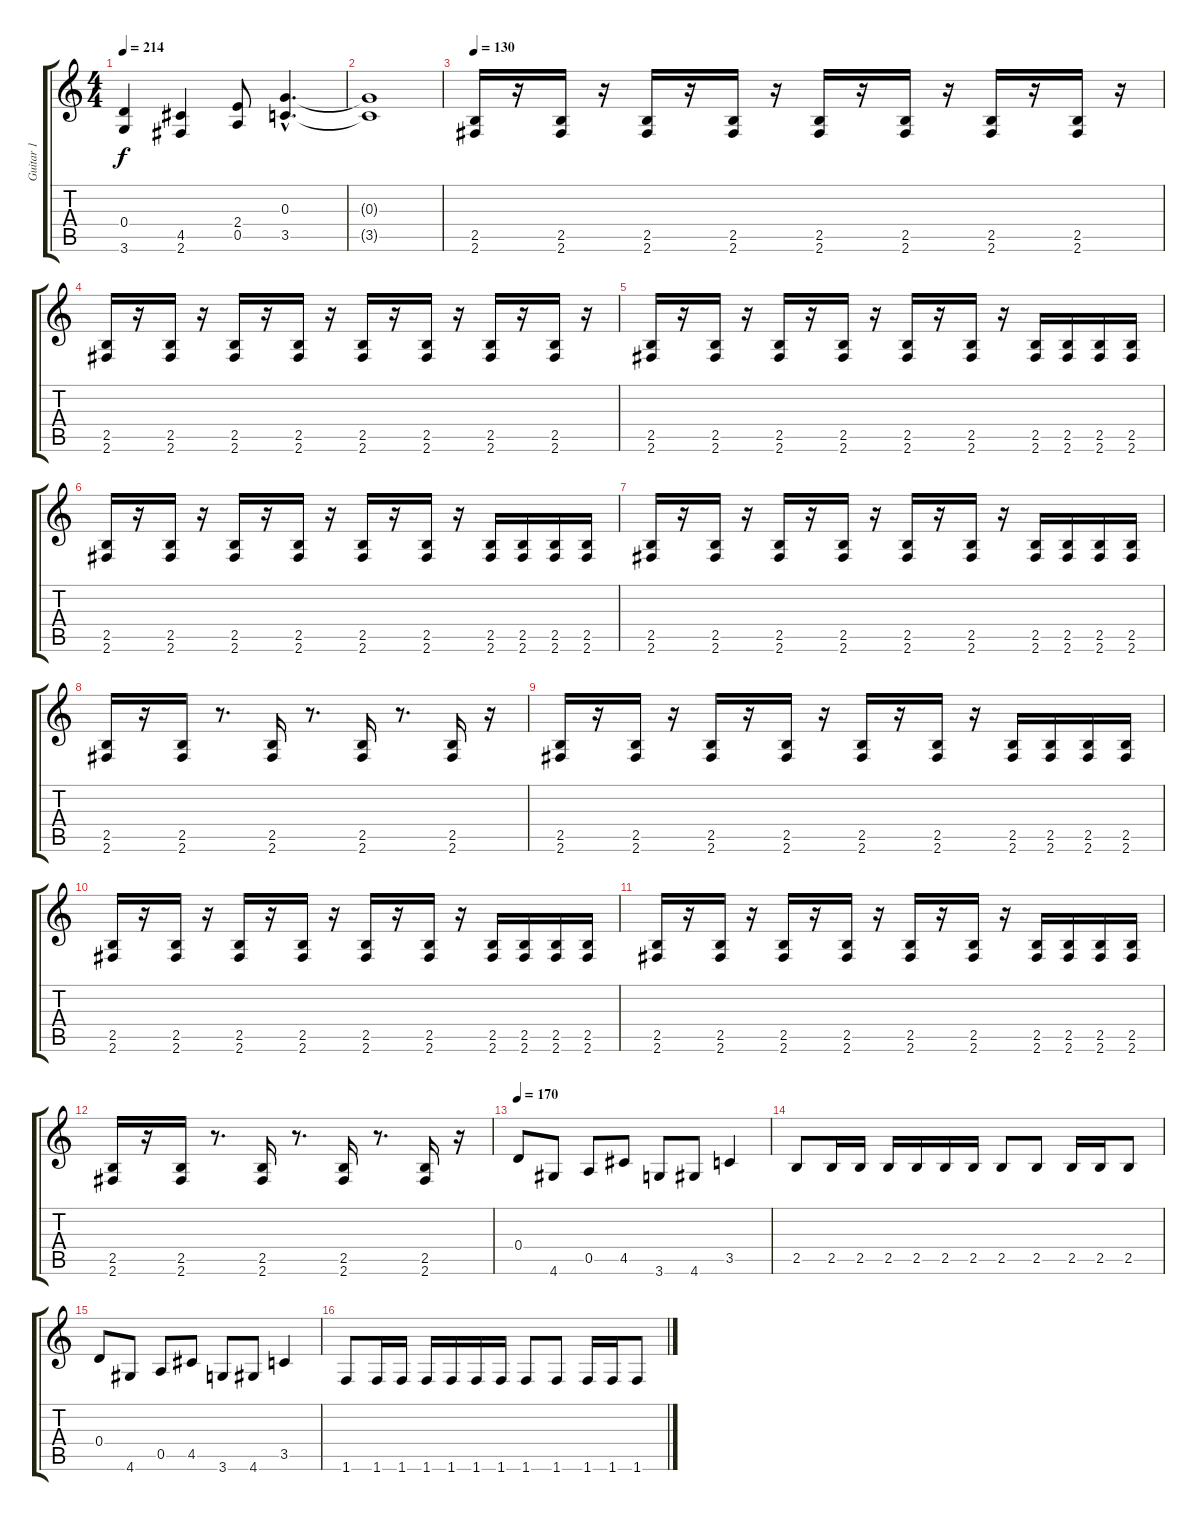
\track ("Guitar 1            " "Guitar 1  ") {instrument overdrivenguitar}
\staff {score tabs}
\tuning (E4 B3 G3 D3 A2 E2) {hide}
\ts (4 4)
\tempo 214
\clef g2
\ks c
(0.4 3.6).4{dy f} (4.5 2.6).4 (2.4 0.5).8 (0.3{hac} 3.5{hac}).4{d} |
(0.3{t} 3.5{t}).1 |
\tempo 130
(2.5 2.6).16 r.16 (2.5 2.6).16 r.16 (2.5 2.6).16 r.16 (2.5 2.6).16 r.16 (2.5 2.6).16 r.16 (2.5 2.6).16 r.16 (2.5 2.6).16 r.16 (2.5 2.6).16 r.16 |
(2.5 2.6).16 r.16 (2.5 2.6).16 r.16 (2.5 2.6).16 r.16 (2.5 2.6).16 r.16 (2.5 2.6).16 r.16 (2.5 2.6).16 r.16 (2.5 2.6).16 r.16 (2.5 2.6).16 r.16 |
(2.5 2.6).16 r.16 (2.5 2.6).16 r.16 (2.5 2.6).16 r.16 (2.5 2.6).16 r.16 (2.5 2.6).16 r.16 (2.5 2.6).16 r.16 (2.5 2.6).16 (2.5 2.6).16 (2.5 2.6).16 (2.5 2.6).16 |
(2.5 2.6).16 r.16 (2.5 2.6).16 r.16 (2.5 2.6).16 r.16 (2.5 2.6).16 r.16 (2.5 2.6).16 r.16 (2.5 2.6).16 r.16 (2.5 2.6).16 (2.5 2.6).16 (2.5 2.6).16 (2.5 2.6).16 |
(2.5 2.6).16 r.16 (2.5 2.6).16 r.16 (2.5 2.6).16 r.16 (2.5 2.6).16 r.16 (2.5 2.6).16 r.16 (2.5 2.6).16 r.16 (2.5 2.6).16 (2.5 2.6).16 (2.5 2.6).16 (2.5 2.6).16 |
(2.5 2.6).16 r.16 (2.5 2.6).16 r.8{d} (2.5 2.6).16 r.8{d} (2.5 2.6).16 r.8{d} (2.5 2.6).16 r.16 |
(2.5 2.6).16 r.16 (2.5 2.6).16 r.16 (2.5 2.6).16 r.16 (2.5 2.6).16 r.16 (2.5 2.6).16 r.16 (2.5 2.6).16 r.16 (2.5 2.6).16 (2.5 2.6).16 (2.5 2.6).16 (2.5 2.6).16 |
(2.5 2.6).16 r.16 (2.5 2.6).16 r.16 (2.5 2.6).16 r.16 (2.5 2.6).16 r.16 (2.5 2.6).16 r.16 (2.5 2.6).16 r.16 (2.5 2.6).16 (2.5 2.6).16 (2.5 2.6).16 (2.5 2.6).16 |
(2.5 2.6).16 r.16 (2.5 2.6).16 r.16 (2.5 2.6).16 r.16 (2.5 2.6).16 r.16 (2.5 2.6).16 r.16 (2.5 2.6).16 r.16 (2.5 2.6).16 (2.5 2.6).16 (2.5 2.6).16 (2.5 2.6).16 |
(2.5 2.6).16 r.16 (2.5 2.6).16 r.8{d} (2.5 2.6).16 r.8{d} (2.5 2.6).16 r.8{d} (2.5 2.6).16 r.16 |
\tempo 170
0.4.8 4.6.8 0.5.8 4.5.8 3.6.8 4.6.8 3.5.4 |
2.5.8 2.5.16 2.5.16 2.5.16 2.5.16 2.5.16 2.5.16 2.5.8 2.5.8 2.5.16 2.5.16 2.5.8 |
0.4.8 4.6.8 0.5.8 4.5.8 3.6.8 4.6.8 3.5.4 |
1.6.8 1.6.16 1.6.16 1.6.16 1.6.16 1.6.16 1.6.16 1.6.8 1.6.8 1.6.16 1.6.16 1.6.8
